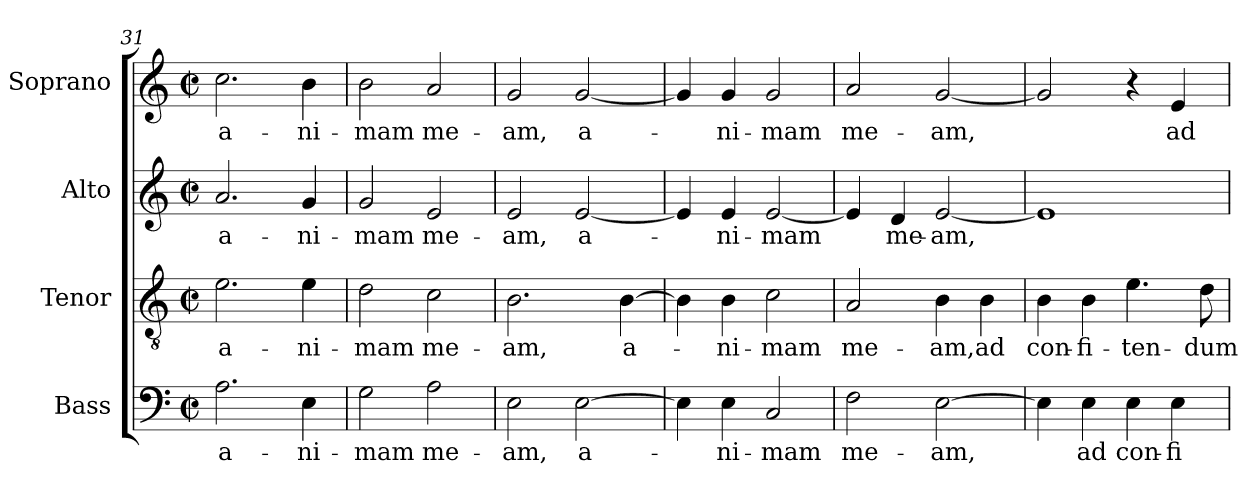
**kern	**text	**kern	**text	**kern	**text	**kern	**text
*part4	*part4	*part3	*part3	*part2	*part2	*part1	*part1
*staff4	*staff4	*staff3	*staff3	*staff2	*staff2	*staff1	*staff1
*I"Bass	*	*I"Tenor	*	*I"Alto	*	*I"Soprano	*
*I'B.	*	*I'T.	*	*I'A.	*	*I'S.	*
!!LO:PB:g=z
*clefF4	*	*clefGv2	*	*clefG2	*	*clefG2	*
*	*	*ITrd7c12	*	*	*	*	*
*k[]	*	*k[]	*	*k[]	*	*k[]	*
*C:	*	*C:	*	*C:	*	*C:	*
*M2/2	*	*M2/2	*	*M2/2	*	*M2/2	*
*met(c|)	*	*met(c|)	*	*met(c|)	*	*met(c|)	*
=31	=31	=31	=31	=31	=31	=31	=31
!	!LO:LY:b:color=#000000	!	!	!	!	!	!
!	!	!	!LO:LY:b:color=#000000	!	!	!	!
!	!	!	!	!	!LO:LY:b:color=#000000	!	!
!	!	!	!	!	!	!	!LO:LY:b:color=#000000
2.Ai\	a-	2.Ei\	a-	2.ai/	a-	2.cci\	a-
!	!LO:LY:b:color=#000000	!	!	!	!	!	!
!	!	!	!LO:LY:b:color=#000000	!	!	!	!
!	!	!	!	!	!LO:LY:b:color=#000000	!	!
!	!	!	!	!	!	!	!LO:LY:b:color=#000000
4Ei\	-ni-	4Ei\	-ni-	4gi/	-ni-	4bi\	-ni-
=32	=32	=32	=32	=32	=32	=32	=32
!	!LO:LY:b:color=#000000	!	!	!	!	!	!
!	!	!	!LO:LY:b:color=#000000	!	!	!	!
!	!	!	!	!	!LO:LY:b:color=#000000	!	!
!	!	!	!	!	!	!	!LO:LY:b:color=#000000
2Gi\	-mam	2Di\	-mam	2gi/	-mam	2bi\	-mam
!	!LO:LY:b:color=#000000	!	!	!	!	!	!
!	!	!	!LO:LY:b:color=#000000	!	!	!	!
!	!	!	!	!	!LO:LY:b:color=#000000	!	!
!	!	!	!	!	!	!	!LO:LY:b:color=#000000
2Ai\	me-	2Ci\	me-	2ei/	me-	2ai/	me-
=33	=33	=33	=33	=33	=33	=33	=33
!	!LO:LY:b:color=#000000	!	!	!	!	!	!
!	!	!	!LO:LY:b:color=#000000	!	!	!	!
!	!	!	!	!	!LO:LY:b:color=#000000	!	!
!	!	!	!	!	!	!	!LO:LY:b:color=#000000
2Ei\	-am,	2.BBi\	-am,	2ei/	-am,	2gi/	-am,
!	!LO:LY:b:color=#000000	!	!	!	!	!	!
!	!	!	!	!	!LO:LY:b:color=#000000	!	!
!	!	!	!	!	!	!	!LO:LY:b:color=#000000
[>2Ei\	a-	.	.	[<2ei/	a-	[<2gi/	a-
!	!	!	!LO:LY:b:color=#000000	!	!	!	!
.	.	[>4BBi\	a-	.	.	.	.
=34	=34	=34	=34	=34	=34	=34	=34
4Ei\]	.	4BBi\]	.	4ei/]	.	4gi/]	.
!	!LO:LY:b:color=#000000	!	!	!	!	!	!
!	!	!	!LO:LY:b:color=#000000	!	!	!	!
!	!	!	!	!	!LO:LY:b:color=#000000	!	!
!	!	!	!	!	!	!	!LO:LY:b:color=#000000
4Ei\	-ni-	4BBi\	-ni-	4ei/	-ni-	4gi/	-ni-
!	!LO:LY:b:color=#000000	!	!	!	!	!	!
!	!	!	!LO:LY:b:color=#000000	!	!	!	!
!	!	!	!	!	!LO:LY:b:color=#000000	!	!
!	!	!	!	!	!	!	!LO:LY:b:color=#000000
2Ci/	-mam	2Ci\	-mam	[<2ei/	-mam	2gi/	-mam
=35	=35	=35	=35	=35	=35	=35	=35
!	!LO:LY:b:color=#000000	!	!	!	!	!	!
!	!	!	!LO:LY:b:color=#000000	!	!	!	!
!	!	!	!	!	!	!	!LO:LY:b:color=#000000
2Fi\	me-	2AAi/	me-	4ei/]	.	2ai/	me-
!	!	!	!	!	!LO:LY:b:color=#000000	!	!
.	.	.	.	4di/	me-	.	.
!	!LO:LY:b:color=#000000	!	!	!	!	!	!
!	!	!	!LO:LY:b:color=#000000	!	!	!	!
!	!	!	!	!	!LO:LY:b:color=#000000	!	!
!	!	!	!	!	!	!	!LO:LY:b:color=#000000
[>2Ei\	-am,	4BBi\	-am,	[<2ei/	-am,	[<2gi/	-am,
!	!	!	!LO:LY:b:color=#000000	!	!	!	!
.	.	4BBi\	ad	.	.	.	.
=36	=36	=36	=36	=36	=36	=36	=36
!	!	!	!LO:LY:b:color=#000000	!	!	!	!
4Ei\]	.	4BBi\	con-	1ei]	.	2gi/]	.
!	!LO:LY:b:color=#000000	!	!	!	!	!	!
!	!	!	!LO:LY:b:color=#000000	!	!	!	!
4Ei\	ad	4BBi\	-fi-	.	.	.	.
!	!LO:LY:b:color=#000000	!	!	!	!	!	!
!	!	!	!LO:LY:b:color=#000000	!	!	!	!
4Ei\	con-	4.Ei\	-ten-	.	.	4r	.
!	!LO:LY:b:color=#000000	!	!	!	!	!	!
!	!	!	!	!	!	!	!LO:LY:b:color=#000000
4Ei\	-fi-	.	.	.	.	4ei/	ad
!	!	!	!LO:LY:b:color=#000000	!	!	!	!
.	.	8Di\	-dum	.	.	.	.
=	=	=	=	=	=	=	=
*-	*-	*-	*-	*-	*-	*-	*-
